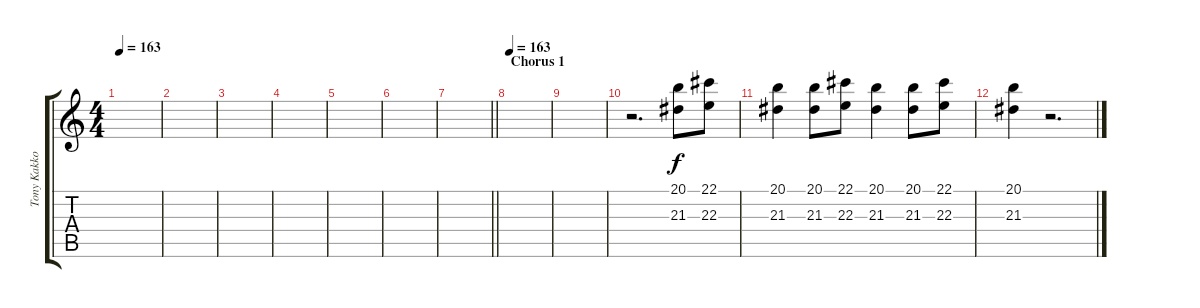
\track ("Tony Kakko Keyboards" "Tony Kakko") {instrument acousticgrandpiano}
\staff {score tabs}
\tuning (Eb4 Bb3 Gb3 Db3 Ab2 Eb2) {hide}
\ts (4 4)
\tempo 163
\clef g2
\ks c
|
|
|
|
|
|
\barLineRight lightlight
|
\section ("" "Chorus 1")
\tempo 163
|
|
r.2{d instrument lead1square} (20.1 21.3).8 (22.1 22.3).8 |
(20.1 21.3).4 (20.1 21.3).8 (22.1 22.3).8 (20.1 21.3).4 (20.1 21.3).8 (22.1 22.3).8 |
(20.1 21.3).4 r.2{d}
